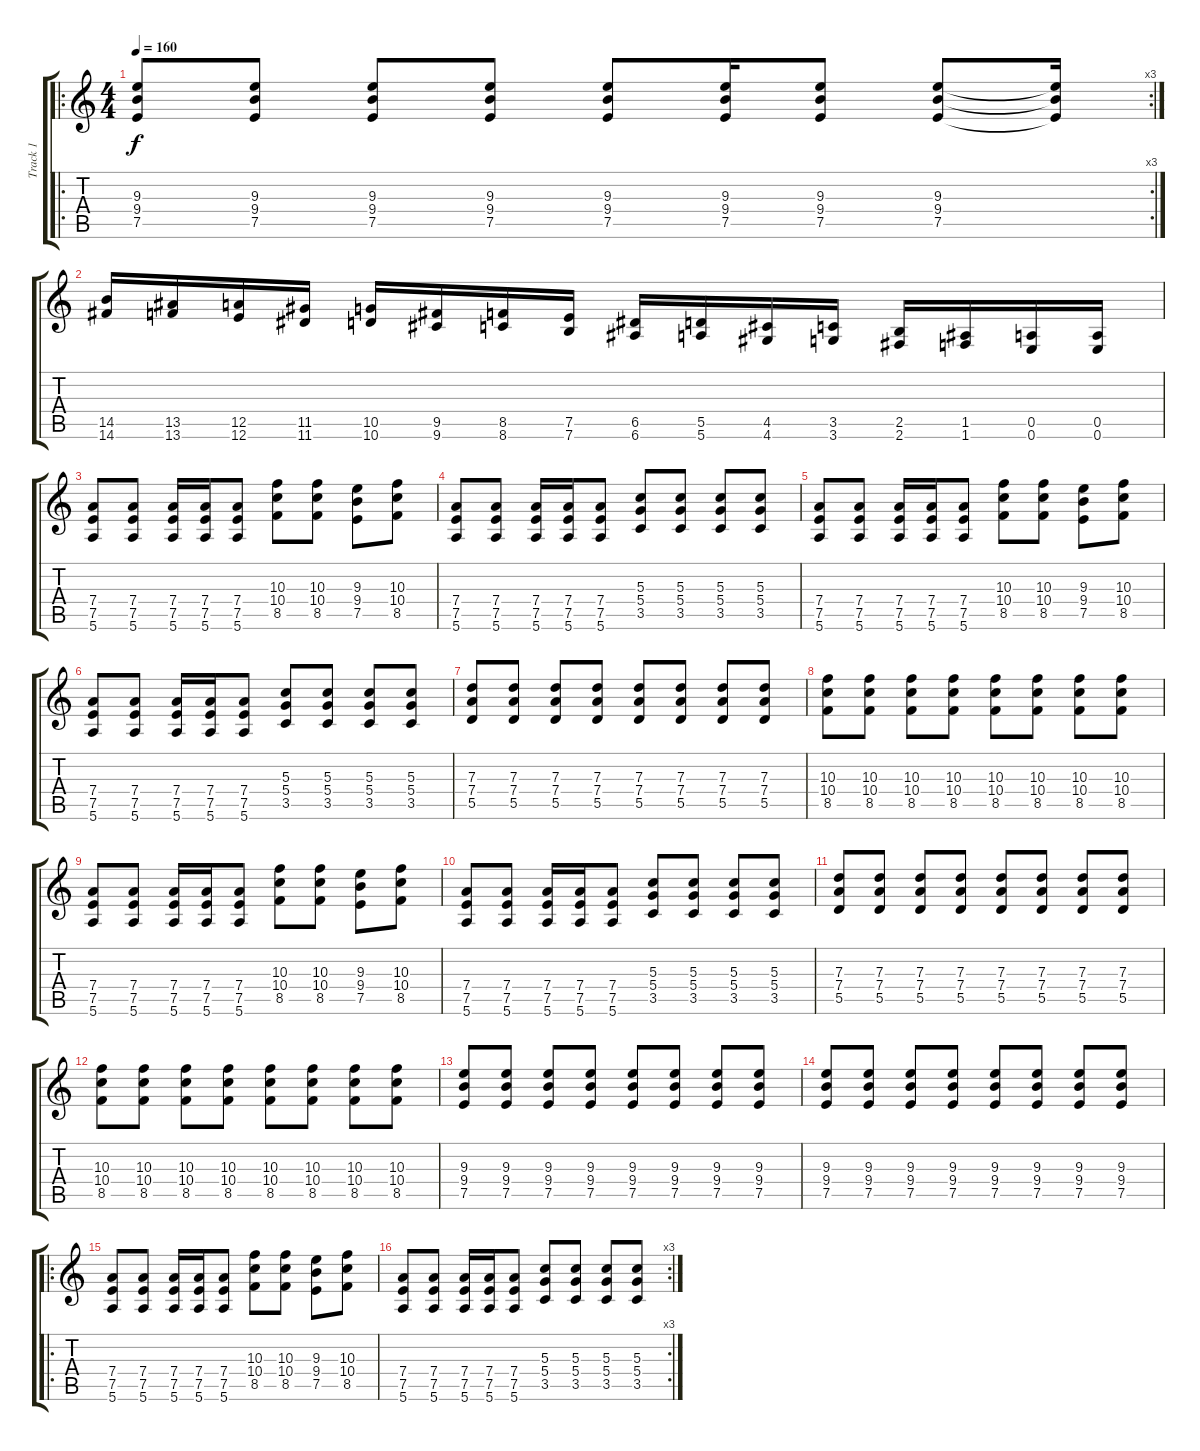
\track ("Track 1" "Track 1") {instrument distortionguitar}
\staff {score tabs}
\tuning (E4 B3 G3 D3 A2 E2) {hide}
\ro
\rc 3
\ts (4 4)
\tempo 160
\clef g2
\ks c
(9.3 9.4 7.5).8{dy f instrument distortionguitar} (9.3 9.4 7.5).8 (9.3 9.4 7.5).8 (9.3 9.4 7.5).8 (9.3 9.4 7.5).8 (9.3 9.4 7.5).16 (9.3 9.4 7.5).8 (9.3 9.4 7.5).8 (9.3{t} 9.4{t} 7.5{t}).16 |
(14.5 14.6).16 (13.5 13.6).16 (12.5 12.6).16 (11.5 11.6).16 (10.5 10.6).16 (9.5 9.6).16 (8.5 8.6).16 (7.5 7.6).16 (6.5 6.6).16 (5.5 5.6).16 (4.5 4.6).16 (3.5 3.6).16 (2.5 2.6).16 (1.5 1.6).16 (0.5 0.6).16 (0.5 0.6).16 |
(7.4 7.5 5.6).8 (7.4 7.5 5.6).8 (7.4 7.5 5.6).16 (7.4 7.5 5.6).16 (7.4 7.5 5.6).8 (10.3 10.4 8.5).8 (10.3 10.4 8.5).8 (9.3 9.4 7.5).8 (10.3 10.4 8.5).8 |
(7.4 7.5 5.6).8 (7.4 7.5 5.6).8 (7.4 7.5 5.6).16 (7.4 7.5 5.6).16 (7.4 7.5 5.6).8 (5.3 5.4 3.5).8 (5.3 5.4 3.5).8 (5.3 5.4 3.5).8 (5.3 5.4 3.5).8 |
(7.4 7.5 5.6).8 (7.4 7.5 5.6).8 (7.4 7.5 5.6).16 (7.4 7.5 5.6).16 (7.4 7.5 5.6).8 (10.3 10.4 8.5).8 (10.3 10.4 8.5).8 (9.3 9.4 7.5).8 (10.3 10.4 8.5).8 |
(7.4 7.5 5.6).8 (7.4 7.5 5.6).8 (7.4 7.5 5.6).16 (7.4 7.5 5.6).16 (7.4 7.5 5.6).8 (5.3 5.4 3.5).8 (5.3 5.4 3.5).8 (5.3 5.4 3.5).8 (5.3 5.4 3.5).8 |
(7.3 7.4 5.5).8 (7.3 7.4 5.5).8 (7.3 7.4 5.5).8 (7.3 7.4 5.5).8 (7.3 7.4 5.5).8 (7.3 7.4 5.5).8 (7.3 7.4 5.5).8 (7.3 7.4 5.5).8 |
(10.3 10.4 8.5).8 (10.3 10.4 8.5).8 (10.3 10.4 8.5).8 (10.3 10.4 8.5).8 (10.3 10.4 8.5).8 (10.3 10.4 8.5).8 (10.3 10.4 8.5).8 (10.3 10.4 8.5).8 |
(7.4 7.5 5.6).8 (7.4 7.5 5.6).8 (7.4 7.5 5.6).16 (7.4 7.5 5.6).16 (7.4 7.5 5.6).8 (10.3 10.4 8.5).8 (10.3 10.4 8.5).8 (9.3 9.4 7.5).8 (10.3 10.4 8.5).8 |
(7.4 7.5 5.6).8 (7.4 7.5 5.6).8 (7.4 7.5 5.6).16 (7.4 7.5 5.6).16 (7.4 7.5 5.6).8 (5.3 5.4 3.5).8 (5.3 5.4 3.5).8 (5.3 5.4 3.5).8 (5.3 5.4 3.5).8 |
(7.3 7.4 5.5).8 (7.3 7.4 5.5).8 (7.3 7.4 5.5).8 (7.3 7.4 5.5).8 (7.3 7.4 5.5).8 (7.3 7.4 5.5).8 (7.3 7.4 5.5).8 (7.3 7.4 5.5).8 |
(10.3 10.4 8.5).8 (10.3 10.4 8.5).8 (10.3 10.4 8.5).8 (10.3 10.4 8.5).8 (10.3 10.4 8.5).8 (10.3 10.4 8.5).8 (10.3 10.4 8.5).8 (10.3 10.4 8.5).8 |
(9.3 9.4 7.5).8 (9.3 9.4 7.5).8 (9.3 9.4 7.5).8 (9.3 9.4 7.5).8 (9.3 9.4 7.5).8 (9.3 9.4 7.5).8 (9.3 9.4 7.5).8 (9.3 9.4 7.5).8 |
(9.3 9.4 7.5).8 (9.3 9.4 7.5).8 (9.3 9.4 7.5).8 (9.3 9.4 7.5).8 (9.3 9.4 7.5).8 (9.3 9.4 7.5).8 (9.3 9.4 7.5).8 (9.3 9.4 7.5).8 |
\ro
(7.4 7.5 5.6).8 (7.4 7.5 5.6).8 (7.4 7.5 5.6).16 (7.4 7.5 5.6).16 (7.4 7.5 5.6).8 (10.3 10.4 8.5).8 (10.3 10.4 8.5).8 (9.3 9.4 7.5).8 (10.3 10.4 8.5).8 |
\rc 3
(7.4 7.5 5.6).8 (7.4 7.5 5.6).8 (7.4 7.5 5.6).16 (7.4 7.5 5.6).16 (7.4 7.5 5.6).8 (5.3 5.4 3.5).8 (5.3 5.4 3.5).8 (5.3 5.4 3.5).8 (5.3 5.4 3.5).8
